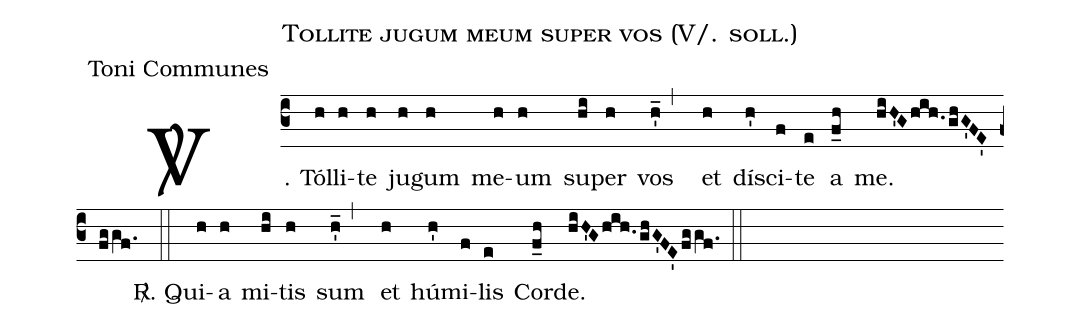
name:Tollite jugum meum super vos (V/. soll.);
office-part:Toni Communes;
%%
(c3)<sp>V/</sp>. Tól(h)li(h)te(h) ju(h)gum(h) me(h)um(h) su(hi)per(h) vos(h_',) et(h) dí(h')sci(f)te(e) a(f_h) me.(hiH'G/hih./ghG'FE'/fggf.) (::)

<sp>R/</sp>. Qui(h)a(h) mi(hi)tis(h) sum(h_',) et(h) hú(h')mi(f)lis(e) Cor(f_h)de.(hiH'G/hih./ghG'FE'/fggf.) (::)
